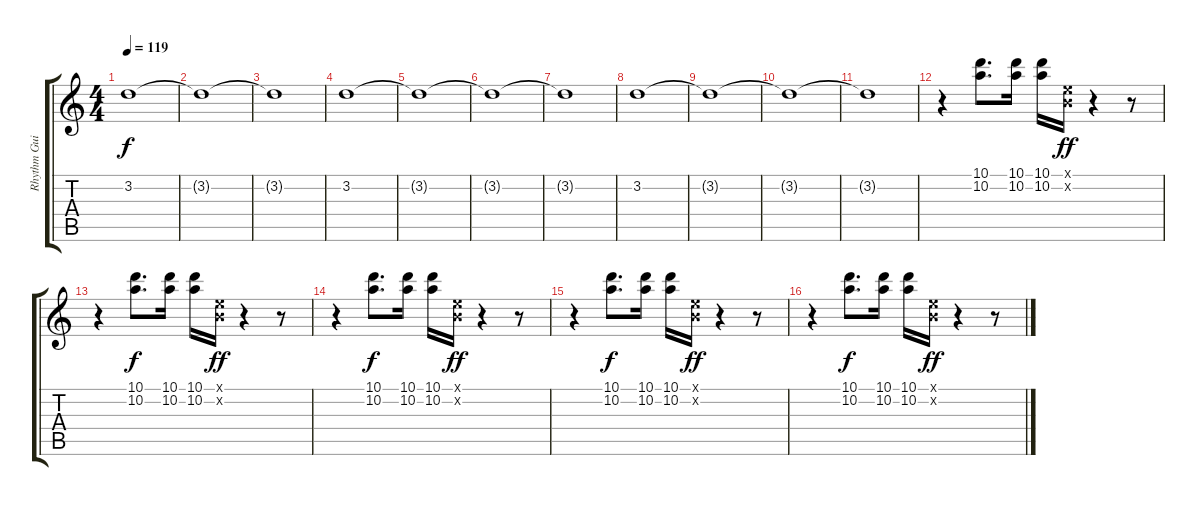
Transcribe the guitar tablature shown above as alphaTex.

\track ("Rhythm Guitar" "Rhythm Gui") {instrument overdrivenguitar}
\staff {score tabs}
\tuning (E4 B3 G3 D3 A2 E2) {hide}
\ts (4 4)
\tempo 119
\clef g2
\ks c
3.2{t}.1{dy f} |
3.2{t}.1 |
3.2{t}.1 |
3.2.1 |
3.2{t}.1 |
3.2{t}.1 |
3.2{t}.1 |
3.2.1 |
3.2{t}.1 |
3.2{t}.1 |
3.2{t}.1 |
r.4 (10.1 10.2).8{d} (10.1 10.2).16 (10.1 10.2).16 (0.1{x} 0.2{x}).16{dy ff} r.4 r.8 |
r.4 (10.1 10.2).8{d dy f} (10.1 10.2).16 (10.1 10.2).16 (0.1{x} 0.2{x}).16{dy ff} r.4 r.8 |
r.4 (10.1 10.2).8{d dy f} (10.1 10.2).16 (10.1 10.2).16 (0.1{x} 0.2{x}).16{dy ff} r.4 r.8 |
r.4 (10.1 10.2).8{d dy f} (10.1 10.2).16 (10.1 10.2).16 (0.1{x} 0.2{x}).16{dy ff} r.4 r.8 |
r.4 (10.1 10.2).8{d dy f} (10.1 10.2).16 (10.1 10.2).16 (0.1{x} 0.2{x}).16{dy ff} r.4 r.8
